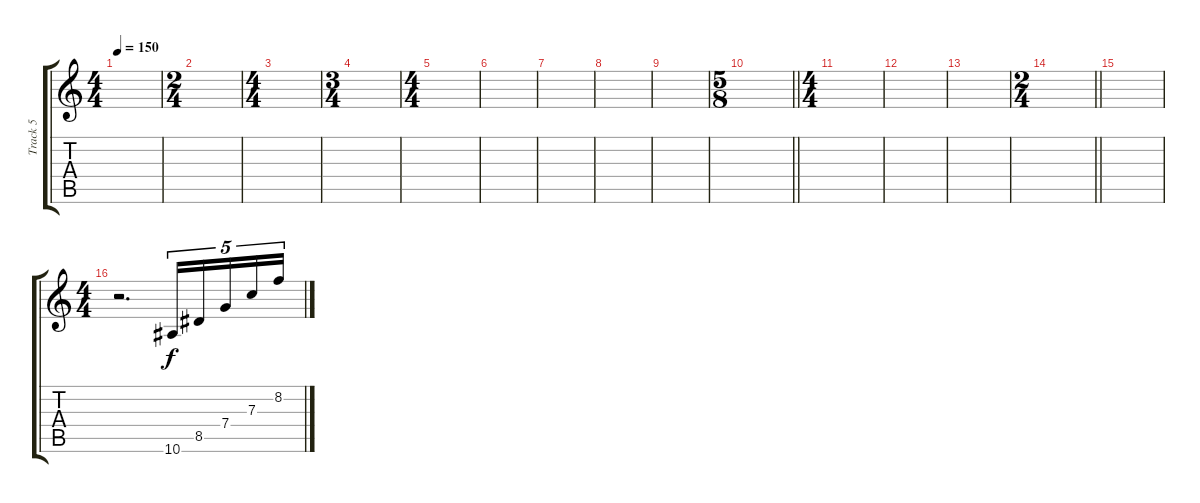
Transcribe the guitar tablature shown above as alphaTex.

\track ("Track 5" "Track 5") {instrument distortionguitar}
\staff {score tabs}
\tuning (D4 A3 F3 C3 G2 C2) {hide}
\ts (4 4)
\tempo 150
\clef g2
\ks c
|
\ts (2 4)
|
\ts (4 4)
|
\ts (3 4)
|
\ts (4 4)
|
|
|
|
|
\ts (5 8)
\barLineRight lightlight
|
\ts (4 4)
|
|
|
\ts (2 4)
\barLineRight lightlight
|
|
\ts (4 4)
r.2{d volume 13} 10.6.16{tu (5 4) dy f} 8.5.16{tu (5 4)} 7.4.16{tu (5 4)} 7.3.16{tu (5 4)} 8.2.16{tu (5 4)}
